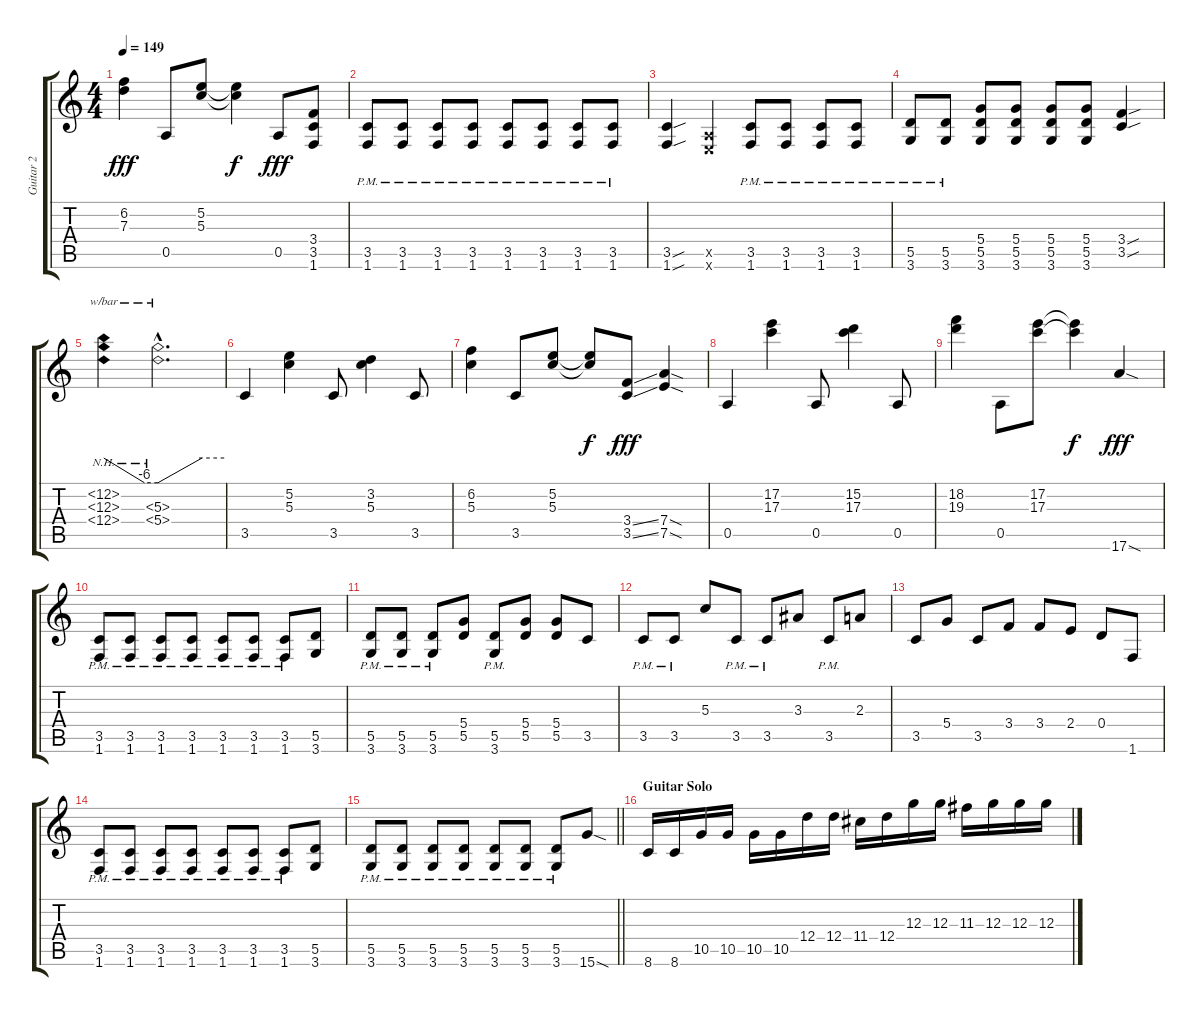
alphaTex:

\track ("Guitar 2" "Guitar 2") {instrument distortionguitar}
\staff {score tabs}
\tuning (E4 B3 G3 D3 A2 E2) {hide}
\ts (4 4)
\tempo 149
\clef g2
\ks c
(6.2 7.3).4{dy fff} 0.5.8 (5.2 5.3).8 (5.2{t} 5.3{t}).4{dy f} 0.5.8{dy fff} (3.4 3.5 1.6).8 |
(3.5{pm} 1.6{pm}).8 (3.5{pm} 1.6{pm}).8 (3.5{pm} 1.6{pm}).8 (3.5{pm} 1.6{pm}).8 (3.5{pm} 1.6{pm}).8 (3.5{pm} 1.6{pm}).8 (3.5{pm} 1.6{pm}).8 (3.5{pm} 1.6{pm}).8 |
(3.5{sou} 1.6{sou}).4 (0.5{x} 0.6{x}).4 (3.5{pm} 1.6{pm}).8 (3.5{pm} 1.6{pm}).8 (3.5{pm} 1.6{pm}).8 (3.5{pm} 1.6{pm}).8 |
(5.5{pm} 3.6{pm}).8 (5.5{pm} 3.6{pm}).8 (5.4 5.5 3.6).8 (5.4 5.5 3.6).8 (5.4 5.5 3.6).8 (5.4 5.5 3.6).8 (3.4{sou} 3.5{sou}).4 |
(12.2{nh} 12.3{nh} 12.4{nh}).4{tbe (custom default 0 0 45 -24 60 -24)} (5.3{nh hac} 5.4{nh hac}).2{d tbe (custom default 0 -24 40 0 60 0)} |
3.5.4 (5.2 5.3).4 3.5.8 (3.2 5.3).4 3.5.8 |
(6.2 5.3).4 3.5.8 (5.2 5.3).8 (5.2{t} 5.3{t}).8{dy f} (3.4{ss} 3.5{ss}).8{dy fff} (7.4{sod} 7.5{sod}).4 |
0.5.4 (17.2 17.3).4 0.5.8 (15.2 17.3).4 0.5.8 |
(18.2 19.3).4 0.5.8 (17.2 17.3).8 (17.2{t} 17.3{t}).4{dy f} 17.6{sod}.4{dy fff} |
(3.5{pm} 1.6{pm}).8 (3.5{pm} 1.6{pm}).8 (3.5{pm} 1.6{pm}).8 (3.5{pm} 1.6{pm}).8 (3.5{pm} 1.6{pm}).8 (3.5{pm} 1.6{pm}).8 (3.5{pm} 1.6{pm}).8 (5.5 3.6).8 |
(5.5{pm} 3.6{pm}).8 (5.5{pm} 3.6{pm}).8 (5.5{pm} 3.6{pm}).8 (5.4 5.5).8 (5.5{pm} 3.6{pm}).8 (5.4 5.5).8 (5.4 5.5).8 3.5.8 |
3.5{pm}.8 3.5{pm}.8 5.3.8 3.5{pm}.8 3.5{pm}.8 3.3.8 3.5{pm}.8 2.3.8 |
3.5.8 5.4.8 3.5.8 3.4.8 3.4.8 2.4.8 0.4.8 1.6.8 |
(3.5{pm} 1.6{pm}).8 (3.5{pm} 1.6{pm}).8 (3.5{pm} 1.6{pm}).8 (3.5{pm} 1.6{pm}).8 (3.5{pm} 1.6{pm}).8 (3.5{pm} 1.6{pm}).8 (3.5{pm} 1.6{pm}).8 (5.5 3.6).8 |
\barLineRight lightlight
(5.5{pm} 3.6{pm}).8 (5.5{pm} 3.6{pm}).8 (5.5{pm} 3.6{pm}).8 (5.5{pm} 3.6{pm}).8 (5.5{pm} 3.6{pm}).8 (5.5{pm} 3.6{pm}).8 (5.5{pm} 3.6{pm}).8 15.6{sod}.8 |
\section ("" "Guitar Solo")
8.6.16 8.6.16 10.5.16 10.5.16 10.5.16 10.5.16 12.4.16 12.4.16 11.4.16 12.4.16 12.3.16 12.3.16 11.3.16 12.3.16 12.3.16 12.3.16
